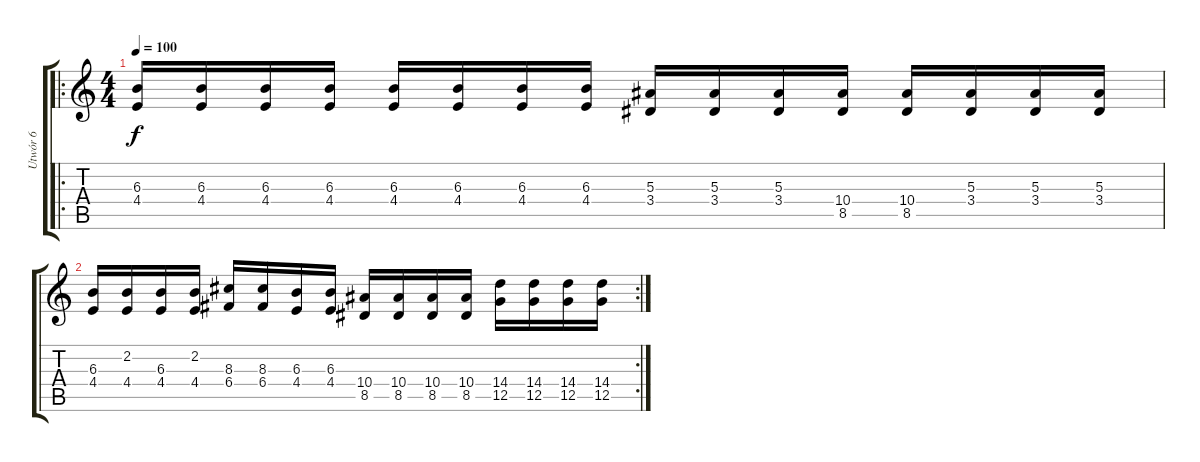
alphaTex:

\track ("Utwór 6" "Utwór 6") {instrument distortionguitar}
\staff {score tabs}
\tuning (D4 A3 F3 C3 G2 D2) {hide}
\ro
\ts (4 4)
\tempo 100
\clef g2
\ks c
(6.3 4.4).16{dy f} (6.3 4.4).16 (6.3 4.4).16 (6.3 4.4).16 (6.3 4.4).16 (6.3 4.4).16 (6.3 4.4).16 (6.3 4.4).16 (5.3 3.4).16 (5.3 3.4).16 (5.3 3.4).16 (10.4 8.5).16 (10.4 8.5).16 (5.3 3.4).16 (5.3 3.4).16 (5.3 3.4).16 |
\rc 2
(6.3 4.4).16 (2.2 4.4).16 (6.3 4.4).16 (2.2 4.4).16 (8.3 6.4).16 (8.3 6.4).16 (6.3 4.4).16 (6.3 4.4).16 (10.4 8.5).16 (10.4 8.5).16 (10.4 8.5).16 (10.4 8.5).16 (14.4 12.5).16 (14.4 12.5).16 (14.4 12.5).16 (14.4 12.5).16
